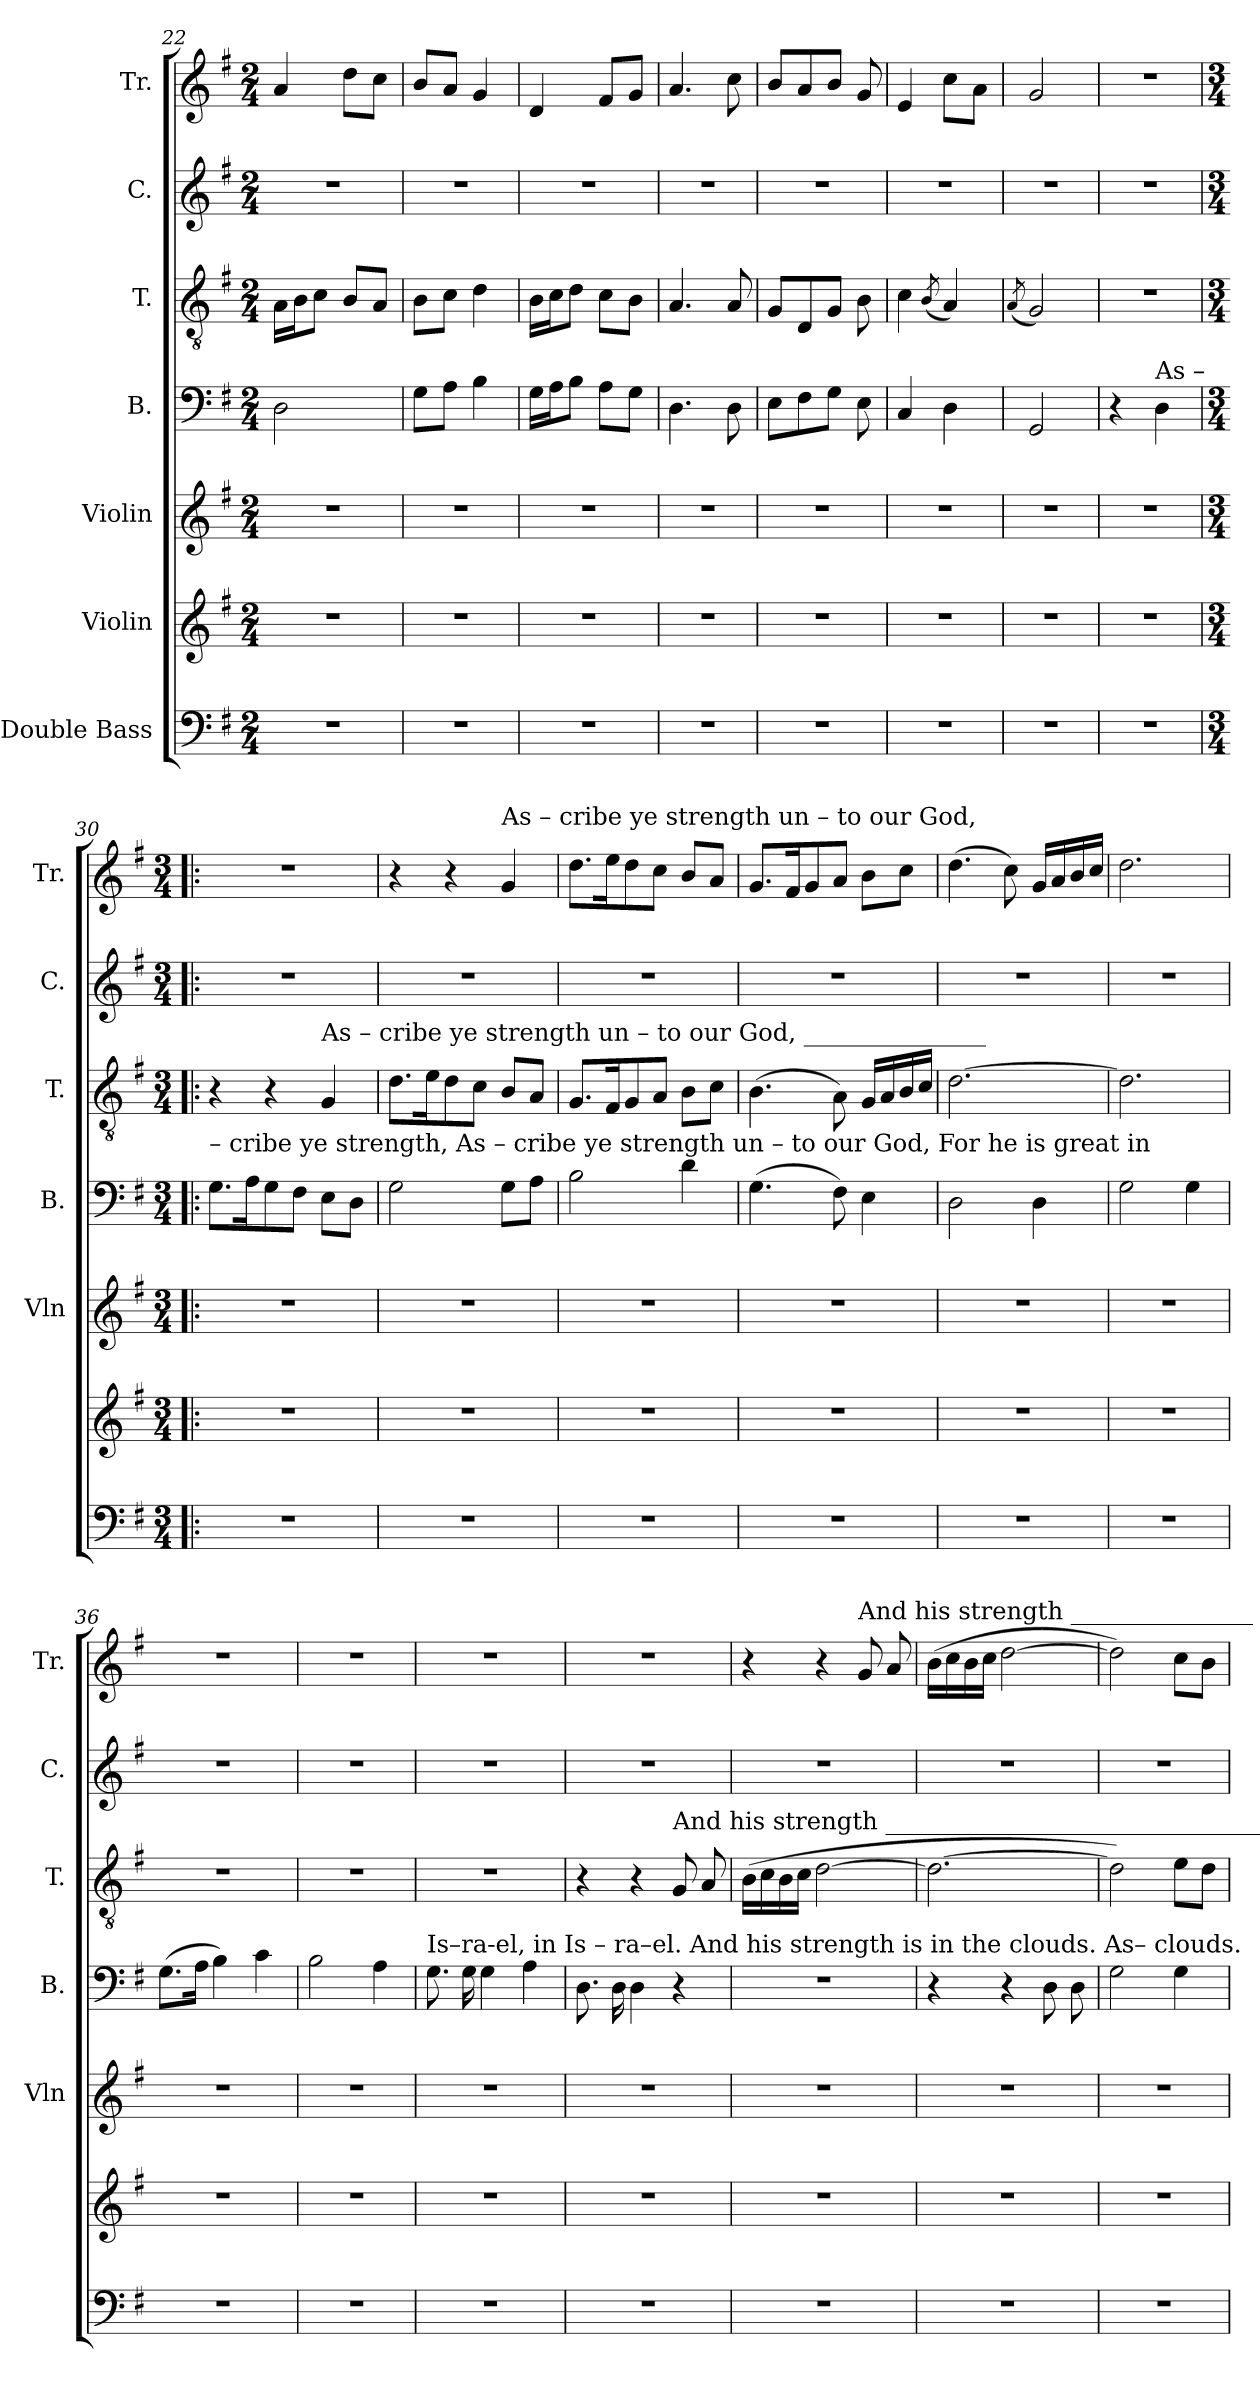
**kern	**kern	**kern	**kern	**kern	**kern	**kern
*part7	*part6	*part5	*part4	*part3	*part2	*part1
*staff7	*staff6	*staff5	*staff4	*staff3	*staff2	*staff1
*I"Double Bass	*I"Violin	*I"Violin	*I"B.	*I"T.	*I"C.	*I"Tr.
*	*	*I'Vln	*I'B.	*I'T.	*I'C.	*I'Tr.
*clefF4	*clefG2	*clefG2	*clefF4	*clefGv2	*clefG2	*clefG2
*ITrd7c12	*	*	*	*	*	*
*k[f#]	*k[f#]	*k[f#]	*k[f#]	*k[f#]	*k[f#]	*k[f#]
*M2/4	*M2/4	*M2/4	*M2/4	*M2/4	*M2/4	*M2/4
=22	=22	=22	=22	=22	=22	=22
2r	2r	2r	2D\	16A\LL	2r	4a/
.	.	.	.	16B\J	.	.
.	.	.	.	8c\J	.	.
.	.	.	.	8B/L	.	8dd\L
.	.	.	.	8A/J	.	8cc\J
=23	=23	=23	=23	=23	=23	=23
2r	2r	2r	8G\L	8B\L	2r	8b/L
.	.	.	8A\J	8c\J	.	8a/J
.	.	.	4B\	4d\	.	4g/
=24	=24	=24	=24	=24	=24	=24
2r	2r	2r	16G\LL	16B\LL	2r	4d/
.	.	.	16A\J	16c\J	.	.
.	.	.	8B\J	8d\J	.	.
.	.	.	8A\L	8c\L	.	8f#/L
.	.	.	8G\J	8B\J	.	8g/J
=25	=25	=25	=25	=25	=25	=25
2r	2r	2r	4.D\	4.A/	2r	4.a/
.	.	.	8D\	8A/	.	8cc\
=26	=26	=26	=26	=26	=26	=26
2r	2r	2r	8E\L	8G/L	2r	8b/L
.	.	.	8F#\	8D/	.	8a/
.	.	.	8G\J	8G/J	.	8b/J
.	.	.	8E\	8B\	.	8g/
=27	=27	=27	=27	=27	=27	=27
2r	2r	2r	4C/	4c\	2r	4e/
.	.	.	.	(8qB/	.	.
.	.	.	4D\	4A/)	.	8cc\L
.	.	.	.	.	.	8a\J
=28	=28	=28	=28	=28	=28	=28
.	.	.	.	(8qA/	.	.
2r	2r	2r	2GG/	2G/)	2r	2g/
=29	=29	=29	=29	=29	=29	=29
2r	2r	2r	4r	2r	2r	2r
!	!	!	!LO:TX:a:t=As –	!	!	!
.	.	.	4D\	.	.	.
=30!|:	=30!|:	=30!|:	=30!|:	=30!|:	=30!|:	=30!|:
*M3/4	*M3/4	*M3/4	*M3/4	*M3/4	*M3/4	*M3/4
!	!	!	!LO:TX:a:t=– cribe        ye     strength,     As   –  cribe          ye       strength       un     –     to         our          God,  For  he        is    great  in	!	!	!
2.r	2.r	2.r	8.G\L	4r	2.r	2.r
.	.	.	16A\K	.	.	.
.	.	.	8G\	4r	.	.
.	.	.	8F#\J	.	.	.
!	!	!	!	!LO:TX:a:t=As   –   cribe          ye       strength     un  –   to                our          God, _______________	!	!
.	.	.	8E\L	4G/	.	.
.	.	.	8D\J	.	.	.
=31	=31	=31	=31	=31	=31	=31
2.r	2.r	2.r	2G\	8.d\L	2.r	4r
.	.	.	.	16e\K	.	.
.	.	.	.	8d\	.	4r
.	.	.	.	8c\J	.	.
!	!	!	!	!	!	!LO:TX:a:t=As   –  cribe          ye       strength       un     –     to         our          God,
.	.	.	8G\L	8B/L	.	4g/
.	.	.	8A\J	8A/J	.	.
=32	=32	=32	=32	=32	=32	=32
2.r	2.r	2.r	2B\	8.G/L	2.r	8.dd\L
.	.	.	.	16F#/K	.	16ee\K
.	.	.	.	8G/	.	8dd\
.	.	.	.	8A/J	.	8cc\J
.	.	.	4d\	8B\L	.	8b/L
.	.	.	.	8c\J	.	8a/J
=33	=33	=33	=33	=33	=33	=33
2.r	2.r	2.r	(4.G\	(4.B\	2.r	8.g/L
.	.	.	.	.	.	16f#/K
.	.	.	.	.	.	8g/
.	.	.	8F#\)	8A\)	.	8a/J
.	.	.	4E\	16G/LL	.	8b\L
.	.	.	.	16A/	.	.
.	.	.	.	16B/	.	8cc\J
.	.	.	.	16c/JJ	.	.
=34	=34	=34	=34	=34	=34	=34
2.r	2.r	2.r	2D\	[2.d\	2.r	(4.dd\
.	.	.	.	.	.	8cc\)
.	.	.	4D\	.	.	16g/LL
.	.	.	.	.	.	16a/
.	.	.	.	.	.	16b/
.	.	.	.	.	.	16cc/JJ
=35	=35	=35	=35	=35	=35	=35
2.r	2.r	2.r	2G\	2.d\]	2.r	2.dd\
.	.	.	4G\	.	.	.
=36	=36	=36	=36	=36	=36	=36
2.r	2.r	2.r	(8.G\L	2.r	2.r	2.r
.	.	.	16A\Jk	.	.	.
.	.	.	4B\)	.	.	.
.	.	.	4c\	.	.	.
=37	=37	=37	=37	=37	=37	=37
2.r	2.r	2.r	2B\	2.r	2.r	2.r
.	.	.	4A\	.	.	.
=38	=38	=38	=38	=38	=38	=38
!	!	!	!LO:TX:a:t=Is–ra-el,  in    Is – ra–el.                                                                      And his strength  is   in        the        clouds.  As–     clouds.	!	!	!
2.r	2.r	2.r	8.G\	2.r	2.r	2.r
.	.	.	16G\	.	.	.
.	.	.	4G\	.	.	.
.	.	.	4A\	.	.	.
=39	=39	=39	=39	=39	=39	=39
2.r	2.r	2.r	8.D\	4r	2.r	2.r
.	.	.	16D\	.	.	.
.	.	.	4D\	4r	.	.
!	!	!	!	!LO:TX:a:t=And his strength __________________________________ is       in           the        clouds.        clouds.	!	!
.	.	.	4r	8G/	.	.
.	.	.	.	8A/	.	.
=40	=40	=40	=40	=40	=40	=40
2.r	2.r	2.r	2.r	(16B\LL	2.r	4r
.	.	.	.	16c\	.	.
.	.	.	.	16B\	.	.
.	.	.	.	16c\JJ	.	.
.	.	.	.	[2d\	.	4r
!	!	!	!	!	!	!LO:TX:a:t=And his strength _______________ is       in           the        clouds.        clouds.
.	.	.	.	.	.	8g/
.	.	.	.	.	.	8a/
=41	=41	=41	=41	=41	=41	=41
2.r	2.r	2.r	4r	2.d\_	2.r	(16b\LL
.	.	.	.	.	.	16cc\
.	.	.	.	.	.	16b\
.	.	.	.	.	.	16cc\JJ
.	.	.	4r	.	.	[2dd\
.	.	.	8D\	.	.	.
.	.	.	8D\	.	.	.
=42	=42	=42	=42	=42	=42	=42
2.r	2.r	2.r	2G\	2d\])	2.r	2dd\])
.	.	.	4G\	8e\L	.	8cc\L
.	.	.	.	8d\J	.	8b\J
=	=	=	=	=	=	=
*-	*-	*-	*-	*-	*-	*-
